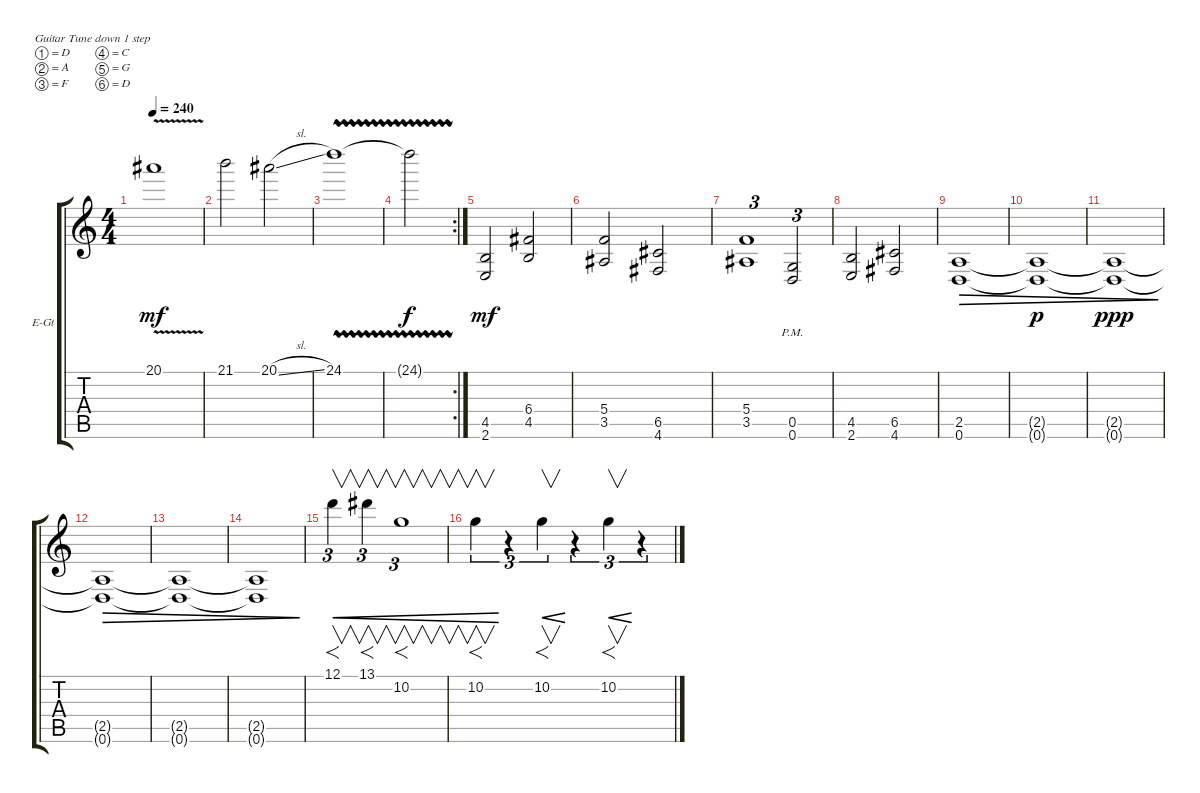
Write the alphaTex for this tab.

\defaultSystemsLayout 4
\bracketExtendMode groupsimilarinstruments
\firstSystemTrackNameOrientation horizontal
\otherSystemsTrackNameOrientation horizontal
\track ("Electric Guitar" "E-Gt") {instrument overdrivenguitar}
\staff {score tabs}
\tuning (D4 A3 F3 C3 G2 D2)
\ts (4 4)
\tempo 240
\clef g2
\ks c
20.1{v t}.1{dy mf} |
21.1.2 20.1{sl}.2 |
24.1{vw}.1 |
\rc 2
24.1{vw t}.2{dy f} |
(2.6 4.5).2{dy mf} (4.5 6.4).2 |
(3.5 5.4).2 (4.6 6.5).2 |
(3.5 5.4).1{tu (3 2)} (0.6{pm} 0.5{pm}).2{tu (3 2)} |
(2.6 4.5).2 (6.5 4.6).2 |
(0.6 2.5).1{dec} |
(0.6{t} 2.5{t}).1{dec dy p} |
(0.6{t} 2.5{t}).1{dec dy ppp} |
(0.6{t} 2.5{t}).1{dec} |
(0.6{t} 2.5{t}).1{dec} |
(2.5{t} 0.6{t}).1{dec} |
12.1.4{f v tu (3 2) cre} 13.1.4{f v tu (3 2) cre} 10.2.1{f v tu (3 2) cre} |
10.2.4{f v tu (3 2) cre} r.4{tu (3 2)} 10.2.4{f v tu (3 2) cre} r.4{tu (3 2)} 10.2.4{f v tu (3 2) cre} r.4{tu (3 2)}
